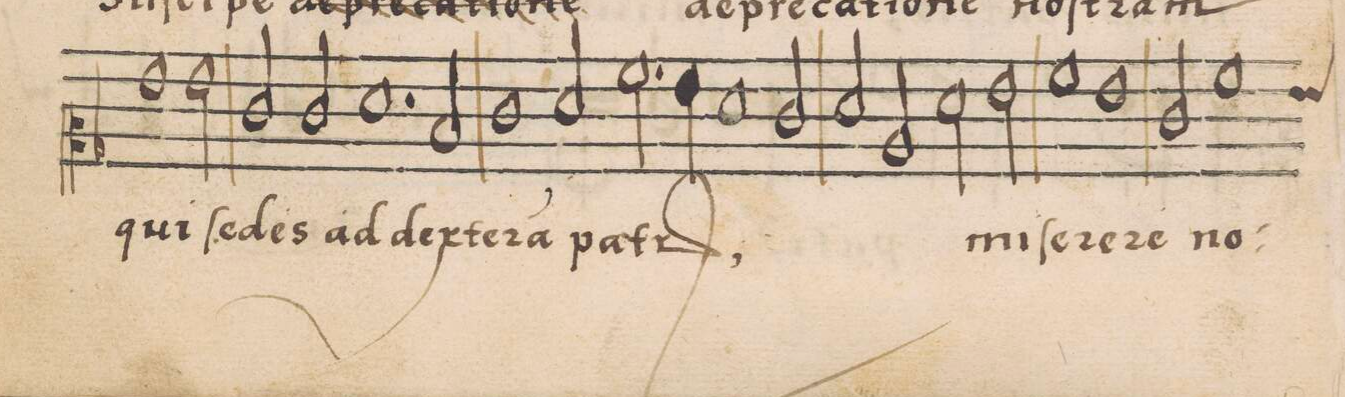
**kern	**text
*I"CANTVS	*
*clefC2	*
*k[b-]	*
*met(C|)	*
*M2/1	*
1g\	qui
=123-	=123-
2g\	ſe-
2e/	-des
2e/	ad
=124-	=124-
1.f\	dex-
2d/	-te-
=125-	=125-
1e\	-ra(m)
2f/	pa-
2.a\	.
=126-	=126-
4g\	.
1f\	.
2e/	.
=127-	=127-
2f/	.
2c/	-tr(is),
2f\	mi-
2g\	-ſe-
=128-	=128-
1a\	-re-
1g\	-re
=129-	=129-
2e/	no-
*custos:g	*
1a\	.
*-	*-
